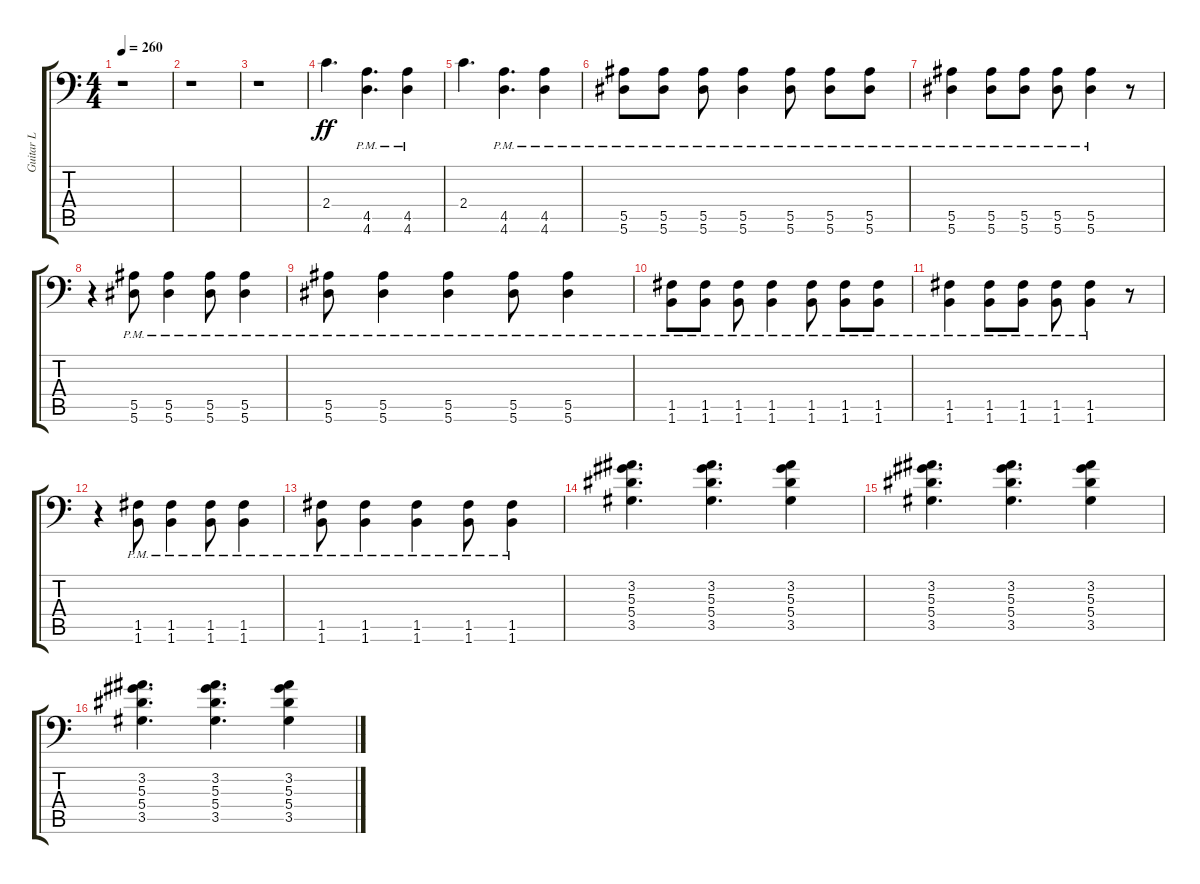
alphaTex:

\track ("Guitar L" "Guitar L") {instrument distortionguitar}
\staff {score tabs}
\tuning (C4 G3 Eb3 Bb2 F2 Bb1) {hide}
\ts (4 4)
\tempo 260
\clef f4
\ks c
r.1{dy ff} |
r.1 |
r.1 |
2.4.4{d} (4.5{pm} 4.6{pm}).4{d} (4.5{pm} 4.6{pm}).4 |
2.4.4{d} (4.5{pm} 4.6{pm}).4{d} (4.5{pm} 4.6{pm}).4 |
(5.5{pm} 5.6{pm}).8 (5.5{pm} 5.6{pm}).8 (5.5{pm} 5.6{pm}).8 (5.5{pm} 5.6{pm}).4 (5.5{pm} 5.6{pm}).8 (5.5{pm} 5.6{pm}).8 (5.5{pm} 5.6{pm}).8 |
(5.5{pm} 5.6{pm}).4 (5.5{pm} 5.6{pm}).8 (5.5{pm} 5.6{pm}).8 (5.5{pm} 5.6{pm}).8 (5.5{pm} 5.6{pm}).4 r.8 |
r.4 (5.5{pm} 5.6{pm}).8 (5.5{pm} 5.6{pm}).4 (5.5{pm} 5.6{pm}).8 (5.5{pm} 5.6{pm}).4 |
(5.5{pm} 5.6{pm}).8 (5.5{pm} 5.6{pm}).4 (5.5{pm} 5.6{pm}).4 (5.5{pm} 5.6{pm}).8 (5.5{pm} 5.6{pm}).4 |
(1.5{pm} 1.6{pm}).8 (1.5{pm} 1.6{pm}).8 (1.5{pm} 1.6{pm}).8 (1.5{pm} 1.6{pm}).4 (1.5{pm} 1.6{pm}).8 (1.5{pm} 1.6{pm}).8 (1.5{pm} 1.6{pm}).8 |
(1.5{pm} 1.6{pm}).4 (1.5{pm} 1.6{pm}).8 (1.5{pm} 1.6{pm}).8 (1.5{pm} 1.6{pm}).8 (1.5{pm} 1.6{pm}).4 r.8 |
r.4 (1.5{pm} 1.6{pm}).8 (1.5{pm} 1.6{pm}).4 (1.5{pm} 1.6{pm}).8 (1.5{pm} 1.6{pm}).4 |
(1.5{pm} 1.6{pm}).8 (1.5{pm} 1.6{pm}).4 (1.5{pm} 1.6{pm}).4 (1.5{pm} 1.6{pm}).8 (1.5{pm} 1.6{pm}).4 |
(3.2 5.3 5.4 3.5).4{d} (3.2 5.3 5.4 3.5).4{d} (3.2 5.3 5.4 3.5).4 |
(3.2 5.3 5.4 3.5).4{d} (3.2 5.3 5.4 3.5).4{d} (3.2 5.3 5.4 3.5).4 |
(3.2 5.3 5.4 3.5).4{d} (3.2 5.3 5.4 3.5).4{d} (3.2 5.3 5.4 3.5).4
